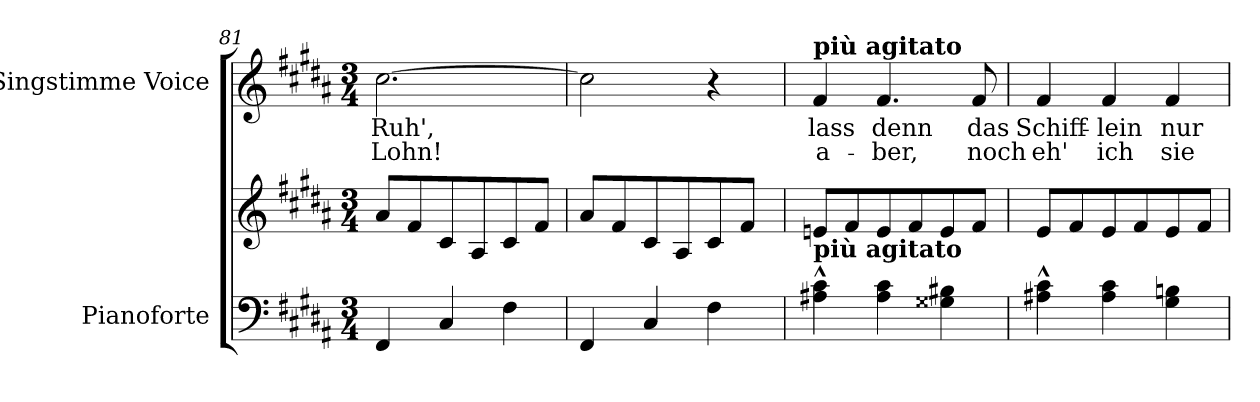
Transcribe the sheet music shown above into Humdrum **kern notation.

**kern	**kern	**kern	**text	**text
*part2	*part2	*part1	*part1	*part1
*staff3	*staff2	*staff1	*staff1	*staff1
*I"Pianoforte	*	*I"Singstimme Voice	*	*
*I'Pno	*	*	*	*
*clefF4	*clefG2	*clefG2	*	*
*k[f#c#g#d#a#]	*k[f#c#g#d#a#]	*k[f#c#g#d#a#]	*	*
*M3/4	*M3/4	*M3/4	*	*
=81	=81	=81	=81	=81
4FF#/	8a#/L	[2.cc#\	Ruh',	Lohn!
.	8f#/	.	.	.
4C#/	8c#/	.	.	.
.	8A#/	.	.	.
4F#\	8c#/	.	.	.
.	8f#/J	.	.	.
=82	=82	=82	=82	=82
4FF#/	8a#/L	2cc#\]	.	.
.	8f#/	.	.	.
4C#/	8c#/	.	.	.
.	8A#/	.	.	.
4F#\	8c#/	4r	.	.
.	8f#/J	.	.	.
=83	=83	=83	=83	=83
!	!	!LO:TX:a:B:t=più agitato	!	!
!LO:TX:a:B:t=più agitato	!	!	!	!
4A#X\^^ 4c#\^^	8en/L	4f#/	lass	a-
.	8f#/	.	.	.
4A#\ 4c#\	8e/	4.f#/	denn	-ber,
.	8f#/	.	.	.
4G##X\ 4B#X\	8e/	.	.	.
.	8f#/J	8f#/	das	noch
=84	=84	=84	=84	=84
4A#X\^^ 4c#\^^	8e/L	4f#/	Schiff-	eh'
.	8f#/	.	.	.
4A#\ 4c#\	8e/	4f#/	-lein	ich
.	8f#/	.	.	.
4G#\ 4Bn\	8e/	4f#/	nur	sie
.	8f#/J	.	.	.
=	=	=	=	=
*-	*-	*-	*-	*-
